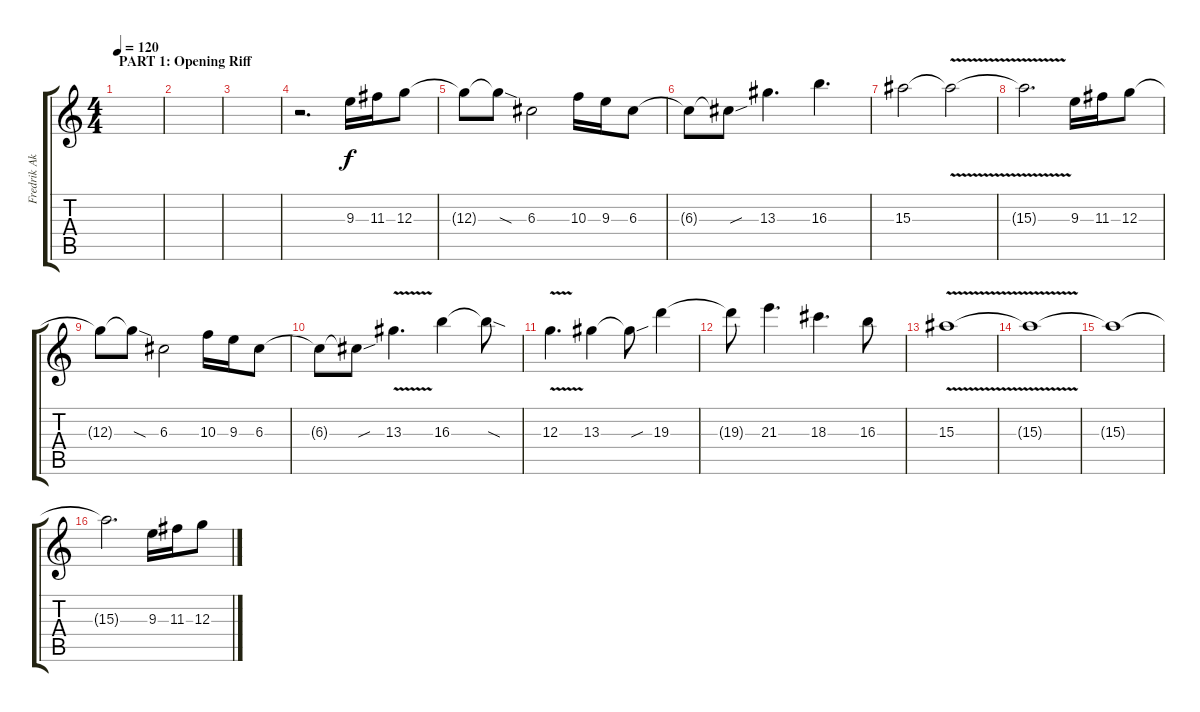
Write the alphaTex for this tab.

\track ("Fredrik Akesson - Electric Guitar 2" "Fredrik Ak") {instrument distortionguitar}
\staff {score tabs}
\tuning (E4 B3 G3 D3 A2 E2) {hide}
\ts (4 4)
\section ("" "PART 1: Opening Riff")
\tempo 120
\clef g2
\ks c
|
|
|
r.2{d} 9.3.16 11.3.16 12.3.8 |
12.3{t}.8 12.3{sod t}.8 6.3.2 10.3.16 9.3.16 6.3.8 |
6.3{t}.8 6.3{sou t}.8 13.3.4{d} 16.3.4{d} |
15.3.2 15.3{v t}.2 |
15.3{t}.2{d} 9.3.16 11.3.16 12.3.8 |
12.3{t}.8 12.3{sod t}.8 6.3.2 10.3.16 9.3.16 6.3.8 |
6.3{t}.8 6.3{sou t}.8 13.3{v}.4{d} 16.3.4 16.3{sod t}.8 |
12.3{v}.4{d} 13.3.4 13.3{sou t}.8 19.3.4 |
19.3{t}.8 21.3.4{d} 18.3.4{d} 16.3.8 |
15.3{v}.1 |
15.3{t}.1 |
15.3{t}.1 |
15.3{t}.2{d} 9.3.16 11.3.16 12.3.8
